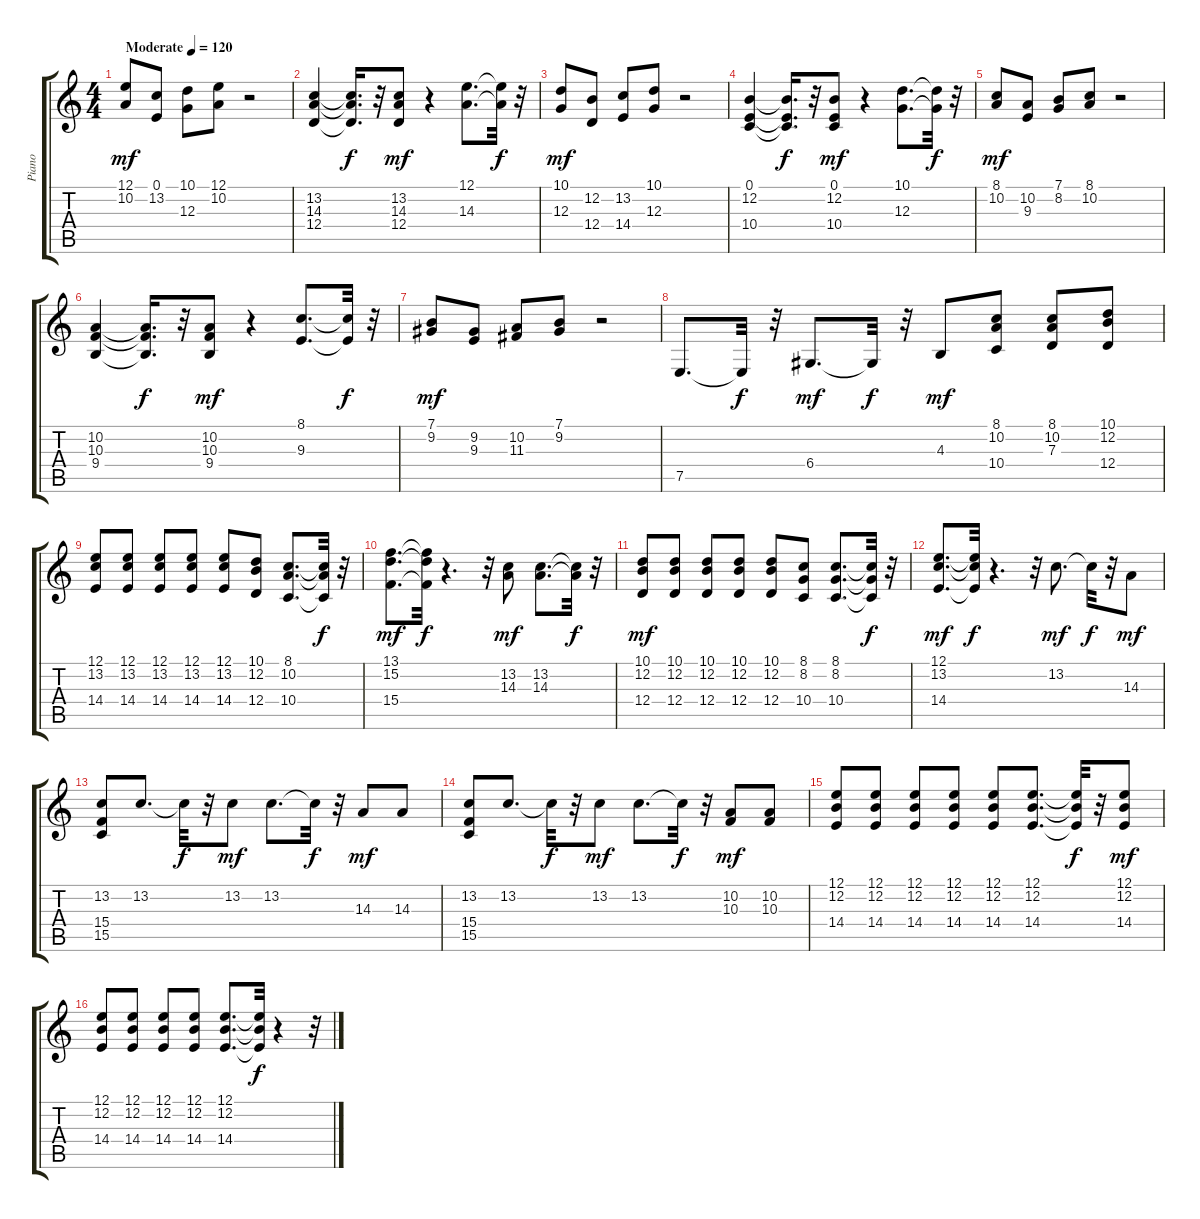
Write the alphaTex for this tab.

\track ("Piano" "Piano") {instrument acousticgrandpiano}
\staff {score tabs}
\tuning (E4 B3 G3 D3 A2 E2) {hide}
\ts (4 4)
\tempo (120 "Moderate")
\clef g2
\ks c
(12.1 10.2).8{txt "" dy mf instrument acousticgrandpiano} (0.1 13.2).8 (10.1 12.3).8 (12.1 10.2).8 r.2 |
(13.2 14.3 12.4).4 (13.2{t} 14.3{t} 12.4{t}).16{d dy f} r.32 (13.2 14.3 12.4).8{dy mf} r.4 (12.1 14.3).8{d} (12.1{t} 14.3{t}).32{dy f} r.32 |
(10.1 12.3).8{dy mf} (12.2 12.4).8 (13.2 14.4).8 (10.1 12.3).8 r.2 |
(0.1 12.2 10.4).4 (0.1{t} 12.2{t} 10.4{t}).16{d dy f} r.32 (0.1 12.2 10.4).8{dy mf} r.4 (10.1 12.3).8{d} (10.1{t} 12.3{t}).32{dy f} r.32 |
(8.1 10.2).8{dy mf} (10.2 9.3).8 (7.1 8.2).8 (8.1 10.2).8 r.2 |
(10.2 10.3 9.4).4 (10.2{t} 10.3{t} 9.4{t}).16{d dy f} r.32 (10.2 10.3 9.4).8{dy mf} r.4 (8.1 9.3).8{d} (8.1{t} 9.3{t}).32{dy f} r.32 |
(7.1 9.2).8{dy mf} (9.2 9.3).8 (10.2 11.3).8 (7.1 9.2).8 r.2 |
7.5.8{d} 7.5{t}.32{dy f} r.32 6.4.8{d dy mf} 6.4{t}.32{dy f} r.32 4.3.8{dy mf} (8.1 10.2 10.4).8 (8.1 10.2 7.3).8 (10.1 12.2 12.4).8 |
(12.1 13.2 14.4).8 (12.1 13.2 14.4).8 (12.1 13.2 14.4).8 (12.1 13.2 14.4).8 (12.1 13.2 14.4).8 (10.1 12.2 12.4).8 (8.1 10.2 10.4).8{d} (8.1{t} 10.2{t} 10.4{t}).32{dy f} r.32 |
(13.1 15.2 15.4).8{d dy mf} (13.1{t} 15.2{t} 15.4{t}).32{dy f} r.4{d} r.32 (13.2 14.3).8{dy mf} (13.2 14.3).8{d} (13.2{t} 14.3{t}).32{dy f} r.32 |
(10.1 12.2 12.4).8{dy mf} (10.1 12.2 12.4).8 (10.1 12.2 12.4).8 (10.1 12.2 12.4).8 (10.1 12.2 12.4).8 (8.1 8.2 10.4).8 (8.1 8.2 10.4).8{d} (8.1{t} 8.2{t} 10.4{t}).32{dy f} r.32 |
(12.1 13.2 14.4).8{d dy mf} (12.1{t} 13.2{t} 14.4{t}).32{dy f} r.4{d} r.32 13.2.8{d dy mf} 13.2{t}.32{dy f} r.32 14.3.8{dy mf} |
(13.2 15.4 15.5).8 13.2.8{d} 13.2{t}.32{dy f} r.32 13.2.8{dy mf} 13.2.8{d} 13.2{t}.32{dy f} r.32 14.3.8{dy mf} 14.3.8 |
(13.2 15.4 15.5).8 13.2.8{d} 13.2{t}.32{dy f} r.32 13.2.8{dy mf} 13.2.8{d} 13.2{t}.32{dy f} r.32 (10.2 10.3).8{dy mf} (10.2 10.3).8 |
(12.1 12.2 14.4).8 (12.1 12.2 14.4).8 (12.1 12.2 14.4).8 (12.1 12.2 14.4).8 (12.1 12.2 14.4).8 (12.1 12.2 14.4).8{d} (12.1{t} 12.2{t} 14.4{t}).32{dy f} r.32 (12.1 12.2 14.4).8{dy mf} |
(12.1 12.2 14.4).8 (12.1 12.2 14.4).8 (12.1 12.2 14.4).8 (12.1 12.2 14.4).8 (12.1 12.2 14.4).8{d} (12.1{t} 12.2{t} 14.4{t}).32{dy f} r.4 r.32
